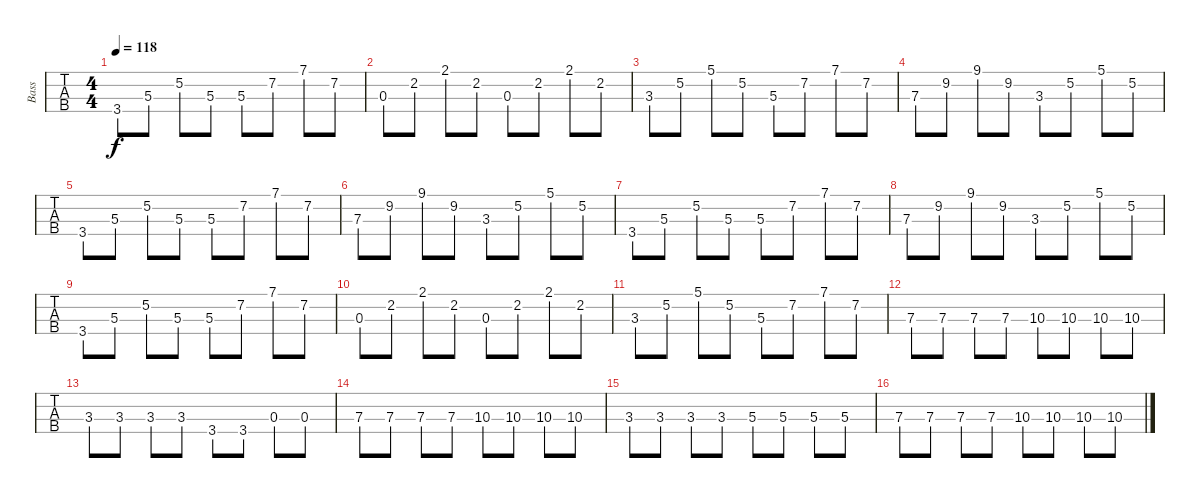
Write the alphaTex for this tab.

\track ("Bass" "Bass") {instrument electricbassfinger}
\staff {tabs}
\tuning (G2 D2 A1 E1) {hide}
\ts (4 4)
\tempo 118
\clef f4
\ks c
3.4.8{dy f} 5.3.8 5.2.8 5.3.8 5.3.8 7.2.8 7.1.8 7.2.8 |
0.3.8 2.2.8 2.1.8 2.2.8 0.3.8 2.2.8 2.1.8 2.2.8 |
3.3.8 5.2.8 5.1.8 5.2.8 5.3.8 7.2.8 7.1.8 7.2.8 |
7.3.8 9.2.8 9.1.8 9.2.8 3.3.8 5.2.8 5.1.8 5.2.8 |
3.4.8 5.3.8 5.2.8 5.3.8 5.3.8 7.2.8 7.1.8 7.2.8 |
7.3.8 9.2.8 9.1.8 9.2.8 3.3.8 5.2.8 5.1.8 5.2.8 |
3.4.8 5.3.8 5.2.8 5.3.8 5.3.8 7.2.8 7.1.8 7.2.8 |
7.3.8 9.2.8 9.1.8 9.2.8 3.3.8 5.2.8 5.1.8 5.2.8 |
3.4.8 5.3.8 5.2.8 5.3.8 5.3.8 7.2.8 7.1.8 7.2.8 |
0.3.8 2.2.8 2.1.8 2.2.8 0.3.8 2.2.8 2.1.8 2.2.8 |
3.3.8 5.2.8 5.1.8 5.2.8 5.3.8 7.2.8 7.1.8 7.2.8 |
7.3.8 7.3.8 7.3.8 7.3.8 10.3.8 10.3.8 10.3.8 10.3.8 |
3.3.8 3.3.8 3.3.8 3.3.8 3.4.8 3.4.8 0.3.8 0.3.8 |
7.3.8 7.3.8 7.3.8 7.3.8 10.3.8 10.3.8 10.3.8 10.3.8 |
3.3.8 3.3.8 3.3.8 3.3.8 5.3.8 5.3.8 5.3.8 5.3.8 |
7.3.8 7.3.8 7.3.8 7.3.8 10.3.8 10.3.8 10.3.8 10.3.8
